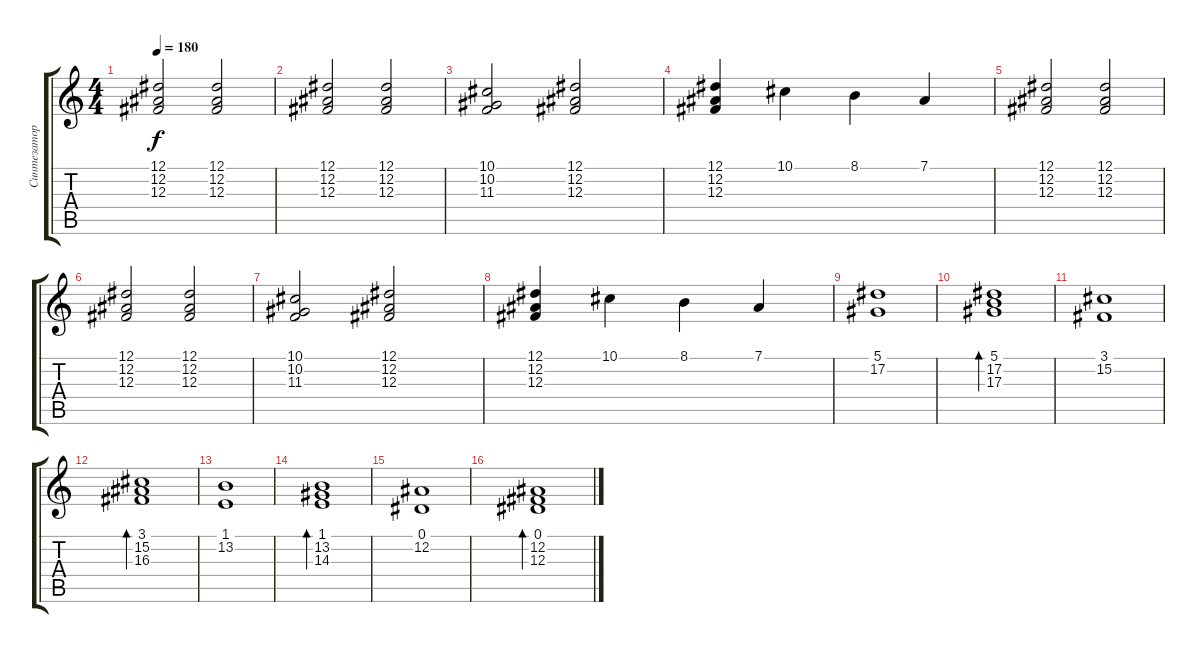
\track ("Синтезатор" "Синтезатор") {instrument stringensemble1}
\staff {score tabs}
\tuning (Eb4 Bb3 Gb3 Db3 Ab2 Eb2) {hide}
\ts (4 4)
\tempo 180
\clef g2
\ks c
(12.1 12.2 12.3).2{dy f instrument honkytonkpiano} (12.1 12.2 12.3).2 |
(12.1 12.2 12.3).2 (12.1 12.2 12.3).2 |
(10.1 10.2 11.3).2 (12.1 12.2 12.3).2 |
(12.1 12.2 12.3).4 10.1.4 8.1.4 7.1.4 |
(12.1 12.2 12.3).2{instrument honkytonkpiano} (12.1 12.2 12.3).2 |
(12.1 12.2 12.3).2 (12.1 12.2 12.3).2 |
(10.1 10.2 11.3).2 (12.1 12.2 12.3).2 |
(12.1 12.2 12.3).4 10.1.4 8.1.4 7.1.4 |
(5.1 17.2).1{instrument accordion} |
(5.1 17.2 17.3).1{bd 480} |
(3.1 15.2).1 |
(3.1 15.2 16.3).1{bd 480} |
(1.1 13.2).1 |
(1.1 13.2 14.3).1{bd 480} |
(0.1 12.2).1 |
(0.1 12.2 12.3).1{bd 480}
